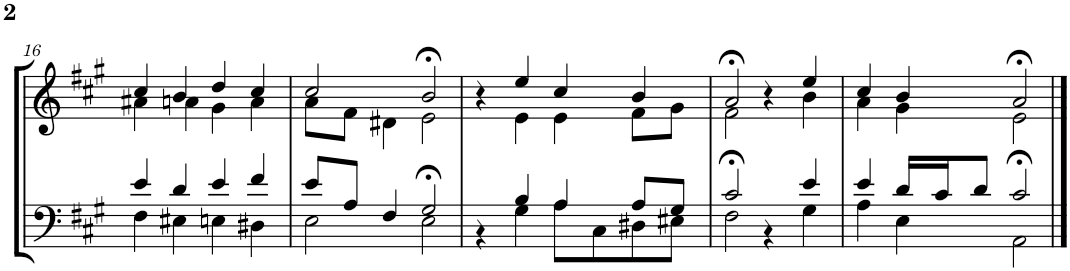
**kern	**kern
*part2	*part1
*staff2	*staff1
*I"Tenor/Baß	*I"Sopran/Alt
!!LO:PB:g=z
*clefF4	*clefG2
*k[f#c#g#]	*k[f#c#g#]
*M4/4	*M4/4
=16	=16
*^	*^
4e/	4F#\	4cc#/	4a#X\
4d/	4E#X\	4b/	4an\
4e/	4En\	4dd/	4g#\
4f#/	4D#X\	4cc#/	4a\
=17	=17	=17	=17
8e/L	2E\	2cc#/	8a\L
8A/J	.	.	8f#\J
4F#/	.	.	4d#X\
2G#/	2E>\	2b>/	2e\
=18	=18	=18	=18
4ryy	4r	4r	4ryy
4B/	4G#\	4ee/	4e\
4A/	8A\L	4cc#/	4e\
.	8C#\	.	.
8A/L	8D#X\	4b/	8f#\L
8G#/J	8E#X\J	.	8g#\J
=19	=19	=19	=19
2c#/	2F#>\	2a>/	2f#\
4ryy	4r	4r	4ryy
4e/	4G#\	4ee/	4b\
=20	=20	=20	=20
4e/	4A\	4cc#/	4a\
16d/LL	4E\	4b/	4g#\
16c#/J	.	.	.
8d/J	.	.	.
2c#/	2AA>\	2a>/	2e\
*v	*v	*	*
*	*v	*v
==	==
*-	*-
